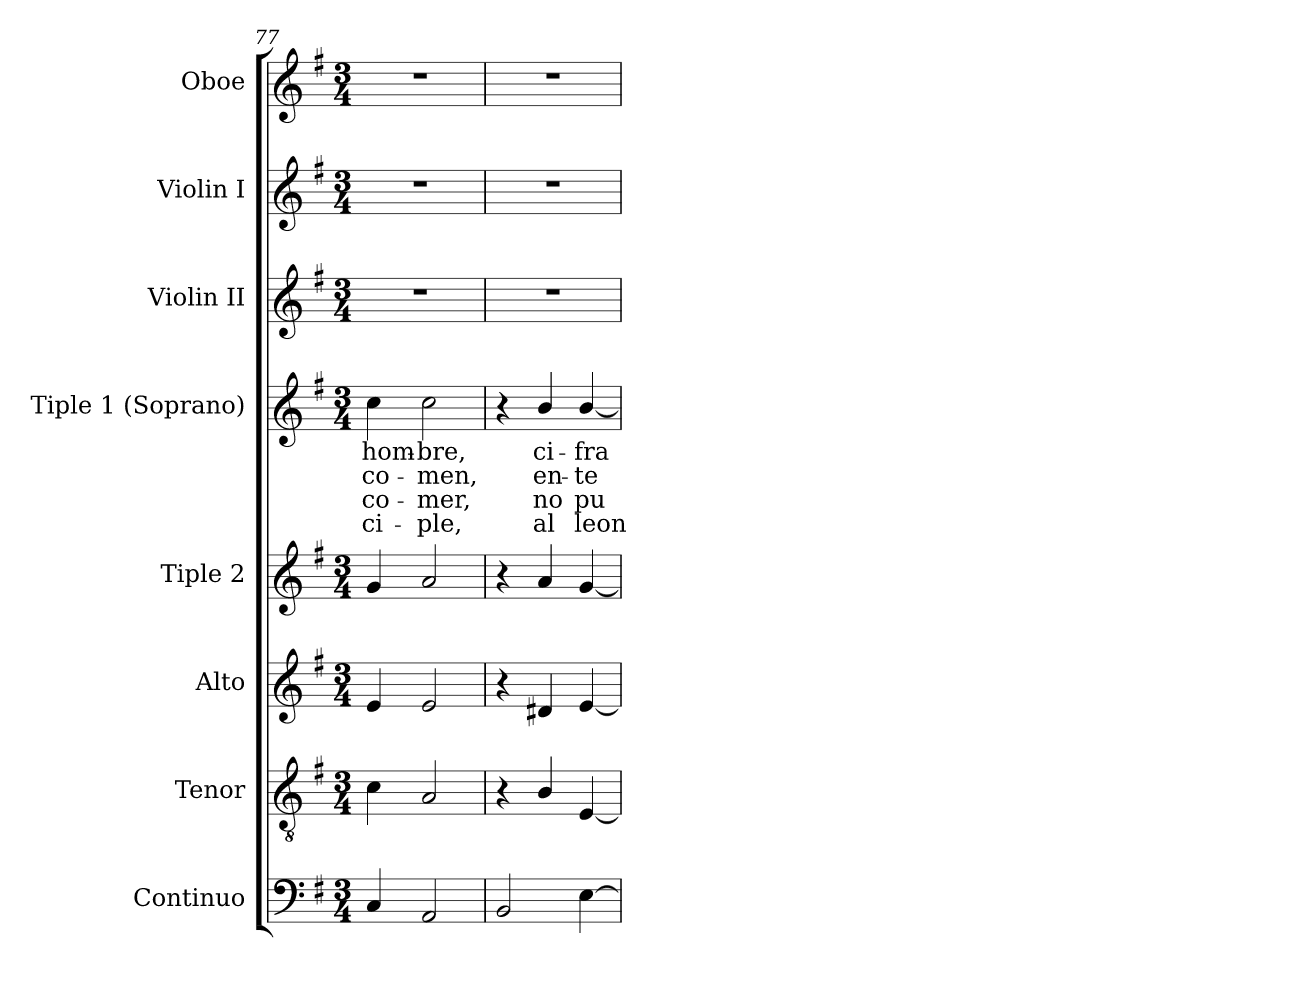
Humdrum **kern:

**kern	**kern	**kern	**kern	**kern	**text	**text	**text	**text	**kern	**kern	**kern
*part8	*part7	*part6	*part5	*part4	*part4	*part4	*part4	*part4	*part3	*part2	*part1
*staff8	*staff7	*staff6	*staff5	*staff4	*staff4	*staff4	*staff4	*staff4	*staff3	*staff2	*staff1
*I"Continuo	*I"Tenor	*I"Alto	*I"Tiple 2	*I"Tiple  1 (Soprano)	*	*	*	*	*I"Violin II	*I"Violin I	*I"Oboe
*I'Cont.	*I'T.	*I'A.	*	*I'S.	*	*	*	*	*I'Vln. II	*I'Vln. I	*I'Ob.
*clefF4	*clefGv2	*clefG2	*clefG2	*clefG2	*	*	*	*	*clefG2	*clefG2	*clefG2
*	*ITrd7c12	*	*	*	*	*	*	*	*	*	*
*k[f#]	*k[f#]	*k[f#]	*k[f#]	*k[f#]	*	*	*	*	*k[f#]	*k[f#]	*k[f#]
*G:	*G:	*G:	*G:	*G:	*	*	*	*	*G:	*G:	*G:
*M3/4	*M3/4	*M3/4	*M3/4	*M3/4	*	*	*	*	*M3/4	*M3/4	*M3/4
=77	=77	=77	=77	=77	=77	=77	=77	=77	=77	=77	=77
!	!	!	!	!	!LO:LY:b:color=#000000	!LO:LY:b:color=#000000	!LO:LY:b:color=#000000	!LO:LY:b:color=#000000	!LO:N:vis=1	!LO:N:vis=1	!LO:N:vis=1
4Ci/	4Ci\	4ei/	4gi/	4cci\	hom-	co-	co-	-ci-	2.r	2.r	2.r
!	!	!	!	!	!LO:LY:b:color=#000000	!LO:LY:b:color=#000000	!LO:LY:b:color=#000000	!LO:LY:b:color=#000000	!	!	!
2AAi/	2AAi/	2ei/	2ai/	2cci\	-bre,	-men,	-mer,	-ple,	.	.	.
!!LO:PB:g=z
=78	=78	=78	=78	=78	=78	=78	=78	=78	=78	=78	=78
!	!	!	!	!	!	!	!	!	!LO:N:vis=1	!LO:N:vis=1	!LO:N:vis=1
2BBi/	4r	4r	4r	4r	.	.	.	.	2.r	2.r	2.r
!	!	!	!	!	!LO:LY:b:color=#000000	!LO:LY:b:color=#000000	!LO:LY:b:color=#000000	!LO:LY:b:color=#000000	!	!	!
.	4BBi/	4d#Xi/	4ai/	4bi/	ci-	en-	no	al	.	.	.
!	!	!	!	!	!LO:LY:b:color=#000000	!LO:LY:b:color=#000000	!LO:LY:b:color=#000000	!LO:LY:b:color=#000000	!	!	!
[4Ei\	[4EEi/	[4ei/	[4gi/	[4bi/	-fra-	-te-	pu-	leon	.	.	.
=	=	=	=	=	=	=	=	=	=	=	=
*-	*-	*-	*-	*-	*-	*-	*-	*-	*-	*-	*-
